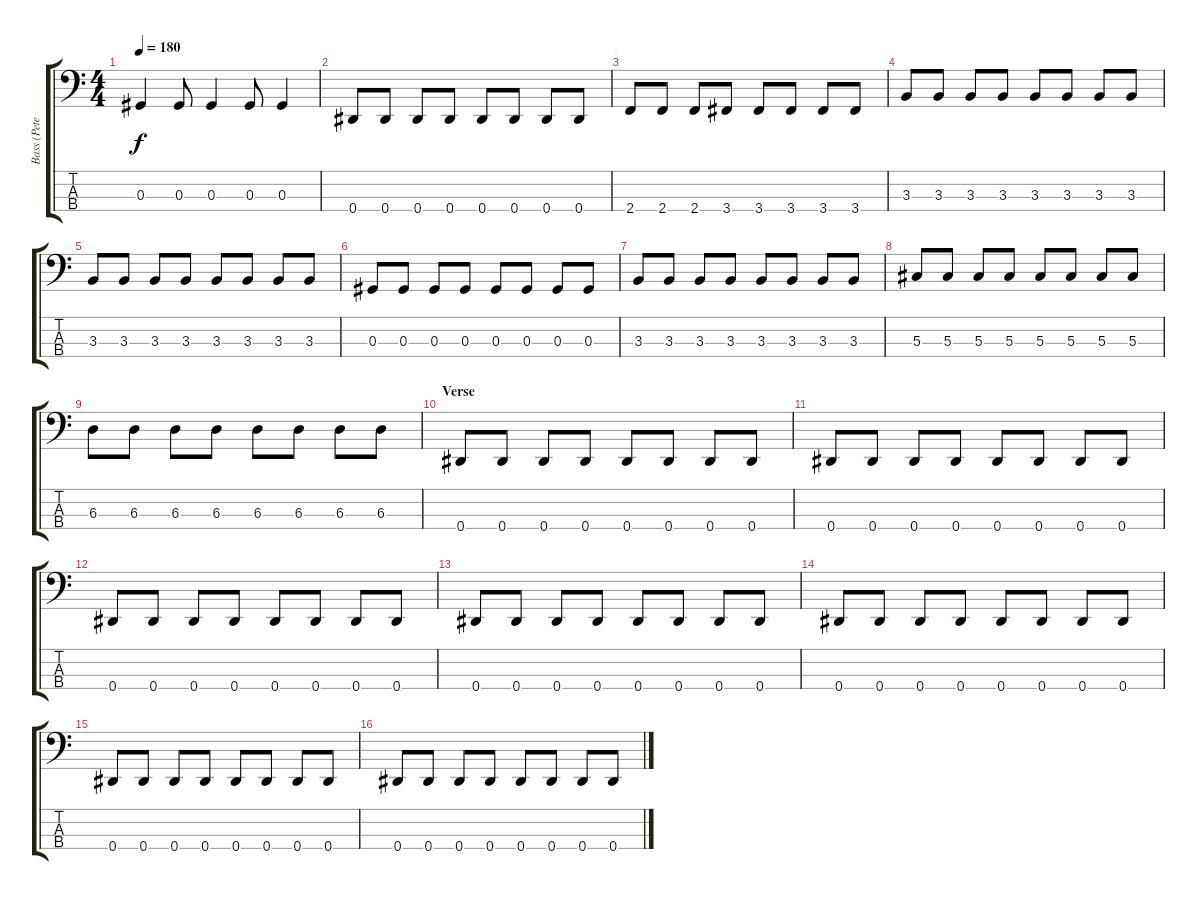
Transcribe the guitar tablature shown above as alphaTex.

\track ("Bass (Peter London)" "Bass (Pete") {instrument electricbasspick}
\staff {score tabs}
\tuning (Gb2 Db2 Ab1 Eb1) {hide}
\ts (4 4)
\tempo 180
\clef f4
\ks c
0.3.4{dy f} 0.3.8 0.3.4 0.3.8 0.3.4 |
0.4.8 0.4.8 0.4.8 0.4.8 0.4.8 0.4.8 0.4.8 0.4.8 |
2.4.8 2.4.8 2.4.8 3.4.8 3.4.8 3.4.8 3.4.8 3.4.8 |
3.3.8 3.3.8 3.3.8 3.3.8 3.3.8 3.3.8 3.3.8 3.3.8 |
3.3.8 3.3.8 3.3.8 3.3.8 3.3.8 3.3.8 3.3.8 3.3.8 |
0.3.8 0.3.8 0.3.8 0.3.8 0.3.8 0.3.8 0.3.8 0.3.8 |
3.3.8 3.3.8 3.3.8 3.3.8 3.3.8 3.3.8 3.3.8 3.3.8 |
5.3.8 5.3.8 5.3.8 5.3.8 5.3.8 5.3.8 5.3.8 5.3.8 |
6.3.8 6.3.8 6.3.8 6.3.8 6.3.8 6.3.8 6.3.8 6.3.8 |
\section ("" "Verse")
0.4.8 0.4.8 0.4.8 0.4.8 0.4.8 0.4.8 0.4.8 0.4.8 |
0.4.8 0.4.8 0.4.8 0.4.8 0.4.8 0.4.8 0.4.8 0.4.8 |
0.4.8 0.4.8 0.4.8 0.4.8 0.4.8 0.4.8 0.4.8 0.4.8 |
0.4.8 0.4.8 0.4.8 0.4.8 0.4.8 0.4.8 0.4.8 0.4.8 |
0.4.8 0.4.8 0.4.8 0.4.8 0.4.8 0.4.8 0.4.8 0.4.8 |
0.4.8 0.4.8 0.4.8 0.4.8 0.4.8 0.4.8 0.4.8 0.4.8 |
0.4.8 0.4.8 0.4.8 0.4.8 0.4.8 0.4.8 0.4.8 0.4.8
